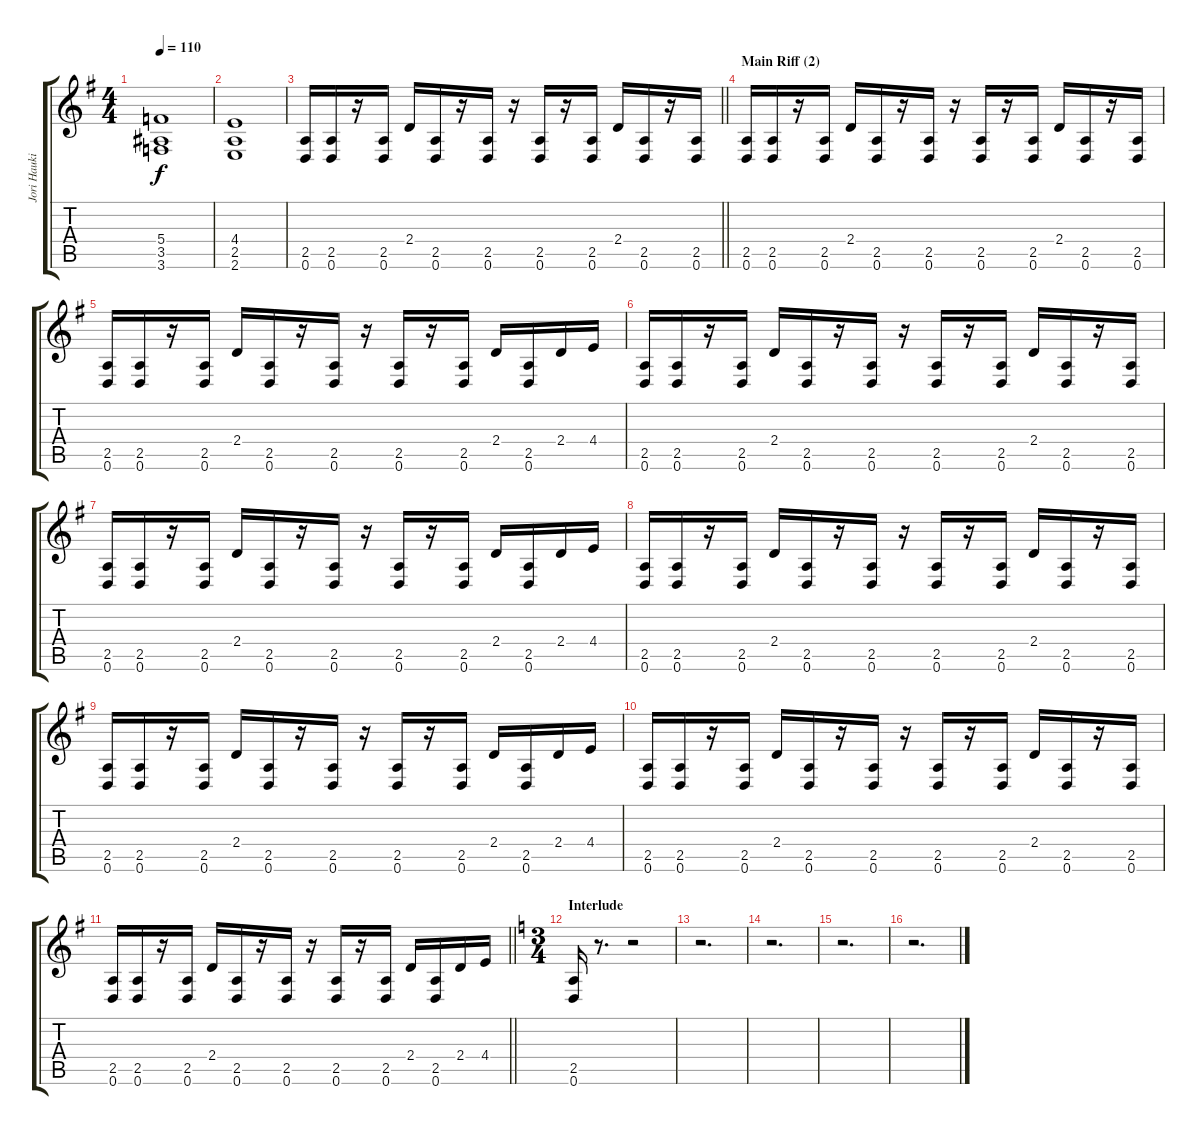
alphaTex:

\track ("Jori Haukio (guitar)" "Jori Hauki") {instrument distortionguitar}
\staff {score tabs}
\tuning (D4 A3 F3 C3 G2 D2) {hide}
\ts (4 4)
\tempo 110
\clef g2
\ks eminor
(5.4 3.5 3.6).1{dy f} |
(4.4 2.5 2.6).1 |
\barLineRight lightlight
(2.5 0.6).16 (2.5 0.6).16 r.16 (2.5 0.6).16 2.4.16 (2.5 0.6).16 r.16 (2.5 0.6).16 r.16 (2.5 0.6).16 r.16 (2.5 0.6).16 2.4.16 (2.5 0.6).16 r.16 (2.5 0.6).16 |
\section ("" "Main Riff (2)")
(2.5 0.6).16 (2.5 0.6).16 r.16 (2.5 0.6).16 2.4.16 (2.5 0.6).16 r.16 (2.5 0.6).16 r.16 (2.5 0.6).16 r.16 (2.5 0.6).16 2.4.16 (2.5 0.6).16 r.16 (2.5 0.6).16 |
(2.5 0.6).16 (2.5 0.6).16 r.16 (2.5 0.6).16 2.4.16 (2.5 0.6).16 r.16 (2.5 0.6).16 r.16 (2.5 0.6).16 r.16 (2.5 0.6).16 2.4.16 (2.5 0.6).16 2.4.16 4.4.16 |
(2.5 0.6).16 (2.5 0.6).16 r.16 (2.5 0.6).16 2.4.16 (2.5 0.6).16 r.16 (2.5 0.6).16 r.16 (2.5 0.6).16 r.16 (2.5 0.6).16 2.4.16 (2.5 0.6).16 r.16 (2.5 0.6).16 |
(2.5 0.6).16 (2.5 0.6).16 r.16 (2.5 0.6).16 2.4.16 (2.5 0.6).16 r.16 (2.5 0.6).16 r.16 (2.5 0.6).16 r.16 (2.5 0.6).16 2.4.16 (2.5 0.6).16 2.4.16 4.4.16 |
(2.5 0.6).16 (2.5 0.6).16 r.16 (2.5 0.6).16 2.4.16 (2.5 0.6).16 r.16 (2.5 0.6).16 r.16 (2.5 0.6).16 r.16 (2.5 0.6).16 2.4.16 (2.5 0.6).16 r.16 (2.5 0.6).16 |
(2.5 0.6).16 (2.5 0.6).16 r.16 (2.5 0.6).16 2.4.16 (2.5 0.6).16 r.16 (2.5 0.6).16 r.16 (2.5 0.6).16 r.16 (2.5 0.6).16 2.4.16 (2.5 0.6).16 2.4.16 4.4.16 |
(2.5 0.6).16 (2.5 0.6).16 r.16 (2.5 0.6).16 2.4.16 (2.5 0.6).16 r.16 (2.5 0.6).16 r.16 (2.5 0.6).16 r.16 (2.5 0.6).16 2.4.16 (2.5 0.6).16 r.16 (2.5 0.6).16 |
\barLineRight lightlight
(2.5 0.6).16 (2.5 0.6).16 r.16 (2.5 0.6).16 2.4.16 (2.5 0.6).16 r.16 (2.5 0.6).16 r.16 (2.5 0.6).16 r.16 (2.5 0.6).16 2.4.16 (2.5 0.6).16 2.4.16 4.4.16 |
\ts (3 4)
\section ("" "Interlude")
\ks aminor
(2.5 0.6).16 r.8{d} r.2 |
r.2{d} |
r.2{d} |
r.2{d} |
r.2{d}
